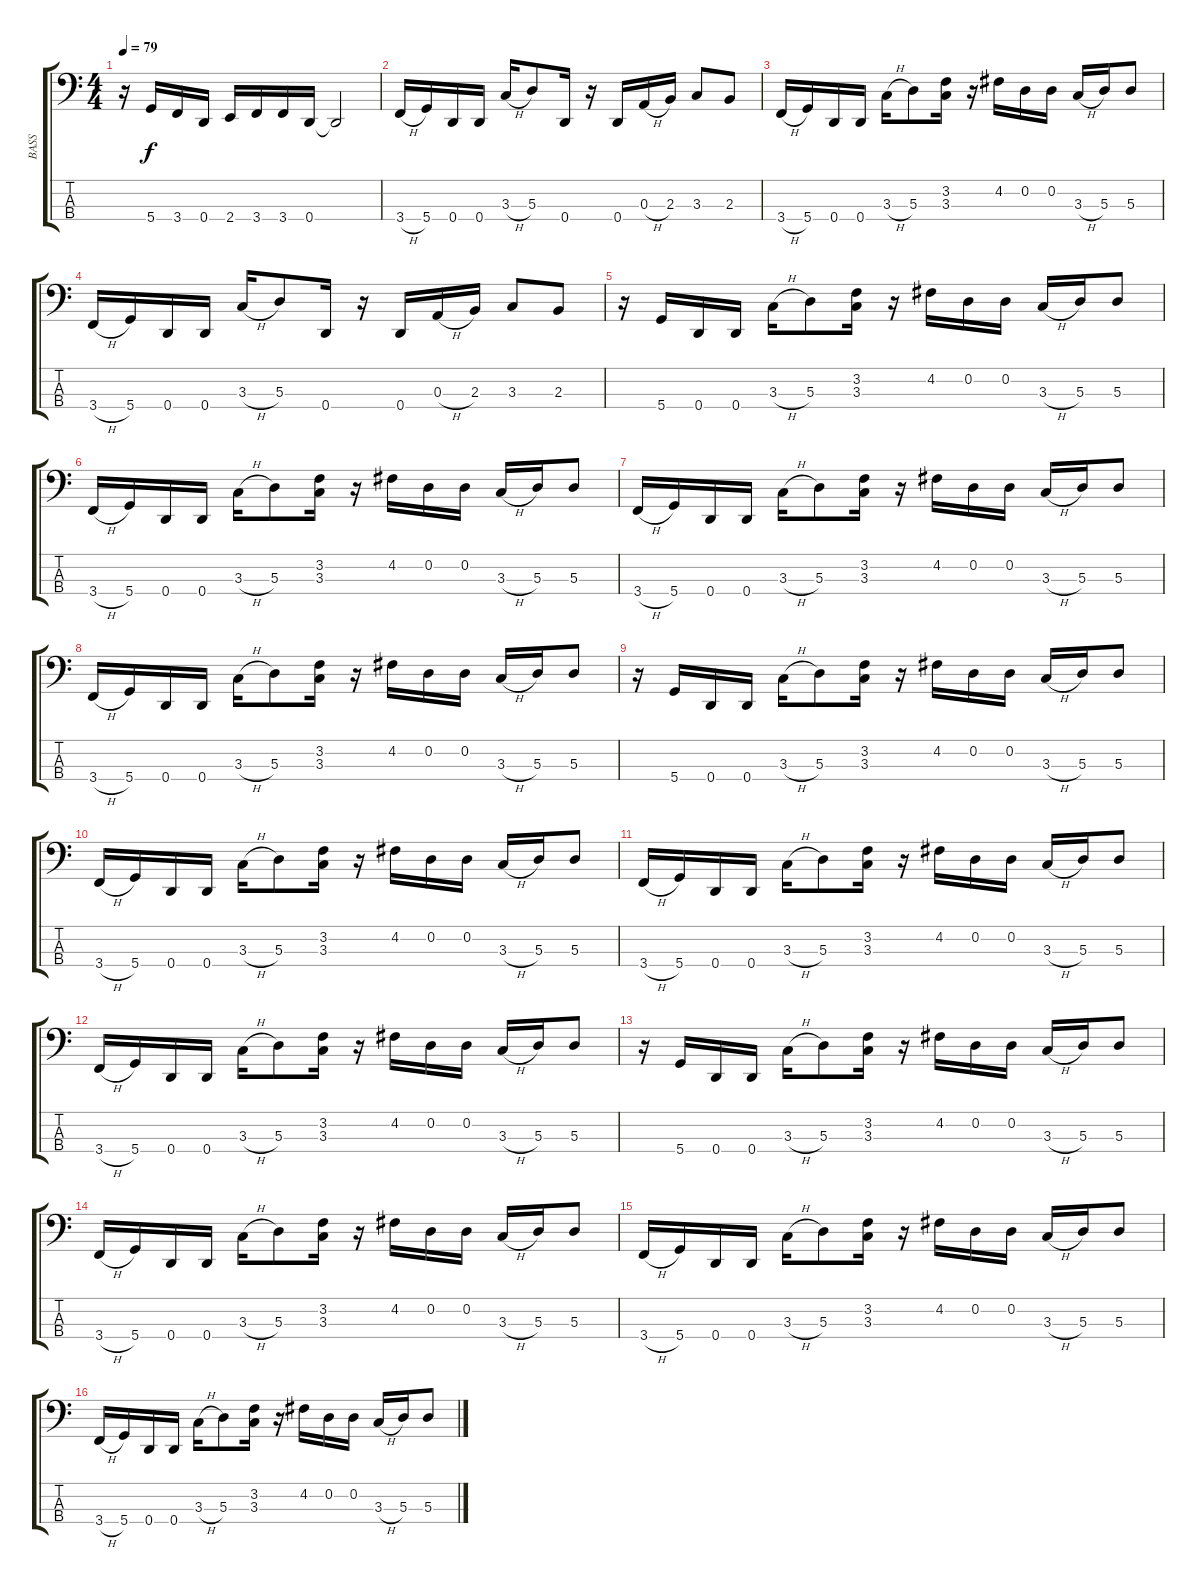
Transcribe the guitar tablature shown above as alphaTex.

\track ("BASS" "BASS") {instrument electricbassfinger}
\staff {score tabs}
\tuning (G2 D2 A1 D1) {hide}
\ts (4 4)
\tempo 79
\clef f4
\ks c
r.16{dy f} 5.4.16 3.4.16 0.4.16 2.4.16 3.4.16 3.4.16 0.4.16 0.4{t}.2 |
3.4{h}.16 5.4.16 0.4.16 0.4.16 3.3{h}.16 5.3.8 0.4.16 r.16 0.4.16 0.3{h}.16 2.3.16 3.3.8 2.3.8 |
3.4{h}.16 5.4.16 0.4.16 0.4.16 3.3{h}.16 5.3.8 (3.2 3.3).16 r.16 4.2.16 0.2.16 0.2.16 3.3{h}.16 5.3.16 5.3.8 |
3.4{h}.16 5.4.16 0.4.16 0.4.16 3.3{h}.16 5.3.8 0.4.16 r.16 0.4.16 0.3{h}.16 2.3.16 3.3.8 2.3.8 |
r.16 5.4.16 0.4.16 0.4.16 3.3{h}.16 5.3.8 (3.2 3.3).16 r.16 4.2.16 0.2.16 0.2.16 3.3{h}.16 5.3.16 5.3.8 |
3.4{h}.16 5.4.16 0.4.16 0.4.16 3.3{h}.16 5.3.8 (3.2 3.3).16 r.16 4.2.16 0.2.16 0.2.16 3.3{h}.16 5.3.16 5.3.8 |
3.4{h}.16 5.4.16 0.4.16 0.4.16 3.3{h}.16 5.3.8 (3.2 3.3).16 r.16 4.2.16 0.2.16 0.2.16 3.3{h}.16 5.3.16 5.3.8 |
3.4{h}.16 5.4.16 0.4.16 0.4.16 3.3{h}.16 5.3.8 (3.2 3.3).16 r.16 4.2.16 0.2.16 0.2.16 3.3{h}.16 5.3.16 5.3.8 |
r.16 5.4.16 0.4.16 0.4.16 3.3{h}.16 5.3.8 (3.2 3.3).16 r.16 4.2.16 0.2.16 0.2.16 3.3{h}.16 5.3.16 5.3.8 |
3.4{h}.16 5.4.16 0.4.16 0.4.16 3.3{h}.16 5.3.8 (3.2 3.3).16 r.16 4.2.16 0.2.16 0.2.16 3.3{h}.16 5.3.16 5.3.8 |
3.4{h}.16 5.4.16 0.4.16 0.4.16 3.3{h}.16 5.3.8 (3.2 3.3).16 r.16 4.2.16 0.2.16 0.2.16 3.3{h}.16 5.3.16 5.3.8 |
3.4{h}.16 5.4.16 0.4.16 0.4.16 3.3{h}.16 5.3.8 (3.2 3.3).16 r.16 4.2.16 0.2.16 0.2.16 3.3{h}.16 5.3.16 5.3.8 |
r.16 5.4.16 0.4.16 0.4.16 3.3{h}.16 5.3.8 (3.2 3.3).16 r.16 4.2.16 0.2.16 0.2.16 3.3{h}.16 5.3.16 5.3.8 |
3.4{h}.16 5.4.16 0.4.16 0.4.16 3.3{h}.16 5.3.8 (3.2 3.3).16 r.16 4.2.16 0.2.16 0.2.16 3.3{h}.16 5.3.16 5.3.8 |
3.4{h}.16 5.4.16 0.4.16 0.4.16 3.3{h}.16 5.3.8 (3.2 3.3).16 r.16 4.2.16 0.2.16 0.2.16 3.3{h}.16 5.3.16 5.3.8 |
3.4{h}.16 5.4.16 0.4.16 0.4.16 3.3{h}.16 5.3.8 (3.2 3.3).16 r.16 4.2.16 0.2.16 0.2.16 3.3{h}.16 5.3.16 5.3.8
